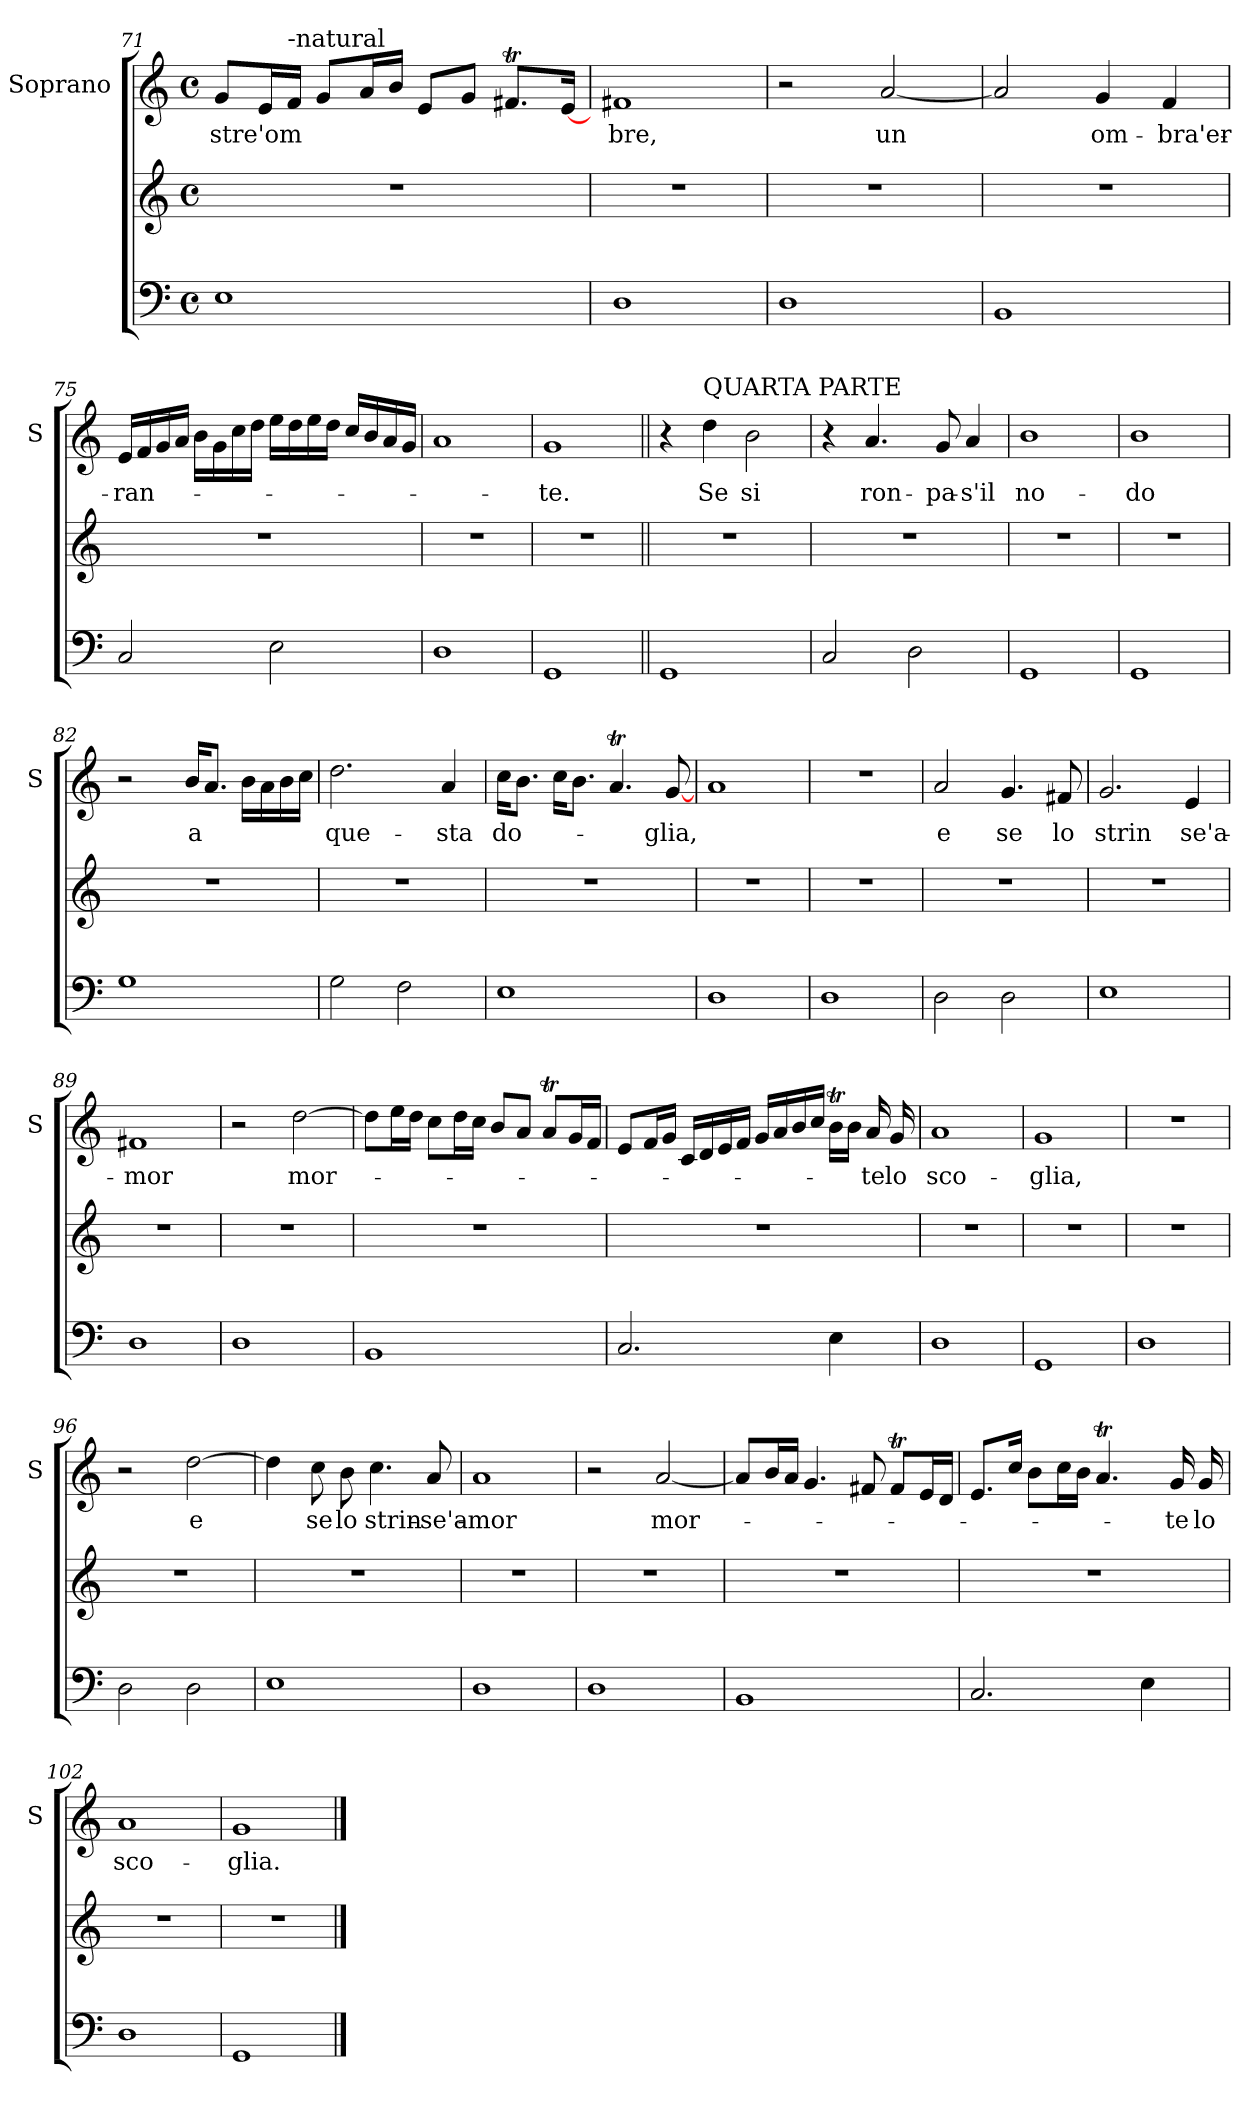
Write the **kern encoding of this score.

**kern	**kern	**kern	**text
*part2	*part2	*part1	*part1
*staff3	*staff2	*staff1	*staff1
*	*	*I"Soprano	*
*	*	*I'S	*
*clefF4	*clefG2	*clefG2	*
*k[]	*k[]	*k[]	*
*C:	*C:	*C:	*
*M4/4	*M4/4	*M4/4	*
*met(c)	*met(c)	*met(c)	*
=71	=71	=71	=71
!	!	!	!LO:LY:b
1E	1r	8g/L	-stre'om
.	.	16e/L	.
!	!	!LO:TX:a:t=-natural	!
.	.	16f/JJ	.
.	.	8g/L	.
.	.	16a/L	.
.	.	16b/JJ	.
.	.	8e/L	.
.	.	8g/J	.
.	.	8.f#Xt/L	.
.	.	[16e/Jk	.
!!LO:LB:g=z
=72	=72	=72	=72
!	!	!	!LO:LY:b
1D	1r	1f#X	bre,
=73	=73	=73	=73
1D	1r	2r	.
!	!	!	!LO:LY:b
.	.	[2a/	un
=74	=74	=74	=74
1BB	1r	2a/]	.
!	!	!	!LO:LY:b
.	.	4g/	om-
!	!	!	!LO:LY:b
.	.	4f/	-bra'er-
=75	=75	=75	=75
!	!	!	!LO:LY:b
2C/	1r	16e/LL	-ran-
.	.	16f/	.
.	.	16g/	.
.	.	16a/JJ	.
.	.	16b\LL	.
.	.	16g\	.
.	.	16cc\	.
.	.	16dd\JJ	.
2E\	.	16ee\LL	.
.	.	16dd\	.
.	.	16ee\	.
.	.	16dd\JJ	.
.	.	16cc/LL	.
.	.	16b/	.
.	.	16a/	.
.	.	16g/JJ	.
=76	=76	=76	=76
1D	1r	1a	.
=77	=77	=77	=77
!	!	!	!LO:LY:b
1GG	1r	1g	-te.
!!LO:LB:g=z
=78||	=78||	=78||	=78||
1GG	1r	4r	.
!	!	!LO:TX:a:t=QUARTA PARTE	!
!	!	!	!LO:LY:b
.	.	4dd\	Se
!	!	!	!LO:LY:b
.	.	2b\	si
=79	=79	=79	=79
2C/	1r	4r	.
!	!	!	!LO:LY:b
.	.	4.a/	ron-
2D\	.	.	.
!	!	!	!LO:LY:b
.	.	8g/	-pa-
!	!	!	!LO:LY:b
.	.	4a/	-s'il
=80	=80	=80	=80
!	!	!	!LO:LY:b
1GG	1r	1b	no-
=81	=81	=81	=81
!	!	!	!LO:LY:b
1GG	1r	1b	-do
=82	=82	=82	=82
1G	1r	2r	.
!	!	!	!LO:LY:b
.	.	16b/KL	a
.	.	8.a/J	.
.	.	16b\LL	.
.	.	16a\	.
.	.	16b\	.
.	.	16cc\JJ	.
=83	=83	=83	=83
!	!	!	!LO:LY:b
2G\	1r	2.dd\	que-
2F\	.	.	.
!	!	!	!LO:LY:b
.	.	4a/	-sta
!!LO:PB:g=z
=84	=84	=84	=84
!	!	!	!LO:LY:b
1E	1r	16cc\KL	do-
.	.	8.b\J	.
.	.	16cc\KL	.
.	.	8.b\J	.
.	.	4.aT/	.
!	!	!	!LO:LY:b
.	.	[8g/	-glia,
=85	=85	=85	=85
1D	1r	1a	.
=86	=86	=86	=86
1D	1r	1r	.
=87	=87	=87	=87
!	!	!	!LO:LY:b
2D\	1r	2a/	e
!	!	!	!LO:LY:b
2D\	.	4.g/	se
!	!	!	!LO:LY:b
.	.	8f#X/	lo
=88	=88	=88	=88
!	!	!	!LO:LY:b
1E	1r	2.g/	strin
!	!	!	!LO:LY:b
.	.	4e/	se'a-
=89	=89	=89	=89
!	!	!	!LO:LY:b
1D	1r	1f#X	-mor
!!LO:LB:g=z
=90	=90	=90	=90
1D	1r	2r	.
!	!	!	!LO:LY:b
.	.	[2dd\	mor-
=91	=91	=91	=91
1BB	1r	8dd\L]	.
.	.	16ee\L	.
.	.	16dd\JJ	.
.	.	8cc\L	.
.	.	16dd\L	.
.	.	16cc\JJ	.
.	.	8b/L	.
.	.	8a/J	.
.	.	8aT/L	.
.	.	16g/L	.
.	.	16f/JJ	.
=92	=92	=92	=92
2.C/	1r	8e/L	.
.	.	16f/L	.
.	.	16g/JJ	.
.	.	16c/LL	.
.	.	16d/	.
.	.	16e/	.
.	.	16f/JJ	.
.	.	16g/LL	.
.	.	16a/	.
.	.	16b/	.
.	.	16cc/JJ	.
4E\	.	16bt\LL	.
.	.	16b\JJ	.
!	!	!	!LO:LY:b
.	.	16a/	-te
!	!	!	!LO:LY:b
.	.	16g/	lo
=93	=93	=93	=93
!	!	!	!LO:LY:b
1D	1r	1a	sco-
=94	=94	=94	=94
!	!	!	!LO:LY:b
1GG	1r	1g	-glia,
!!LO:LB:g=z
=95	=95	=95	=95
1D	1r	1r	.
=96	=96	=96	=96
2D\	1r	2r	.
!	!	!	!LO:LY:b
2D\	.	[2dd\	e
=97	=97	=97	=97
1E	1r	4dd\]	.
!	!	!	!LO:LY:b
.	.	8cc\	se
!	!	!	!LO:LY:b
.	.	8b\	lo
!	!	!	!LO:LY:b
.	.	4.cc\	strin-
!	!	!	!LO:LY:b
.	.	8a/	-se'a-
=98	=98	=98	=98
!	!	!	!LO:LY:b
1D	1r	1a	-mor
=99	=99	=99	=99
1D	1r	2r	.
!	!	!	!LO:LY:b
.	.	[2a/	mor-
!!LO:LB:g=z
=100	=100	=100	=100
1BB	1r	8a/L]	.
.	.	16b/L	.
.	.	16a/JJ	.
.	.	4.g/	.
.	.	8f#X/	.
.	.	8f#t/L	.
.	.	16e/L	.
.	.	16d/JJ	.
=101	=101	=101	=101
2.C/	1r	8.e/L	.
.	.	16cc/Jk	.
.	.	8b\L	.
.	.	16cc\L	.
.	.	16b\JJ	.
.	.	4.aT/	.
4E\	.	.	.
!	!	!	!LO:LY:b
.	.	16g/	-te
!	!	!	!LO:LY:b
.	.	16g/	lo
=102	=102	=102	=102
!	!	!	!LO:LY:b
1D	1r	1a	sco-
=103	=103	=103	=103
!	!	!	!LO:LY:b
1GG	1r	1g	-glia.
==	==	==	==
*-	*-	*-	*-
